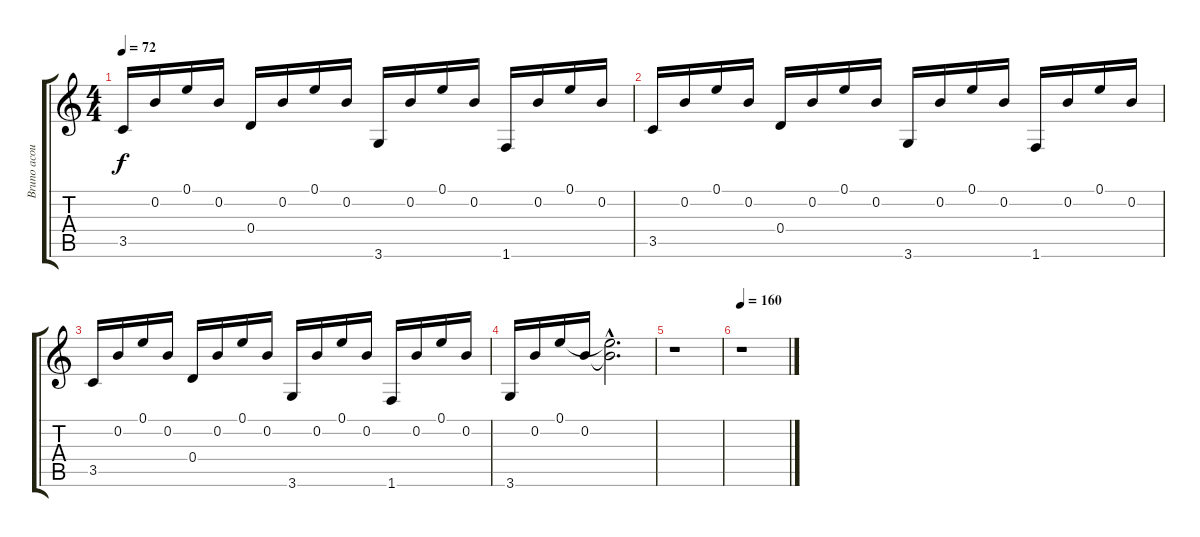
\track ("Bruno acoustique" "Bruno acou") {instrument acousticguitarsteel}
\staff {score tabs}
\tuning (E4 B3 G3 D3 A2 E2) {hide}
\ts (4 4)
\tempo 72
\clef g2
\ks c
3.5.16{dy f} 0.2.16 0.1.16 0.2.16 0.4.16 0.2.16 0.1.16 0.2.16 3.6.16 0.2.16 0.1.16 0.2.16 1.6.16 0.2.16 0.1.16 0.2.16 |
3.5.16 0.2.16 0.1.16 0.2.16 0.4.16 0.2.16 0.1.16 0.2.16 3.6.16 0.2.16 0.1.16 0.2.16 1.6.16 0.2.16 0.1.16 0.2.16 |
3.5.16 0.2.16 0.1.16 0.2.16 0.4.16 0.2.16 0.1.16 0.2.16 3.6.16 0.2.16 0.1.16 0.2.16 1.6.16 0.2.16 0.1.16 0.2.16 |
3.6.16 0.2.16 0.1.16 0.2.16 (0.1{hac t} 0.2{hac t}).2{d} |
r.1 |
\tempo 160
r.1
